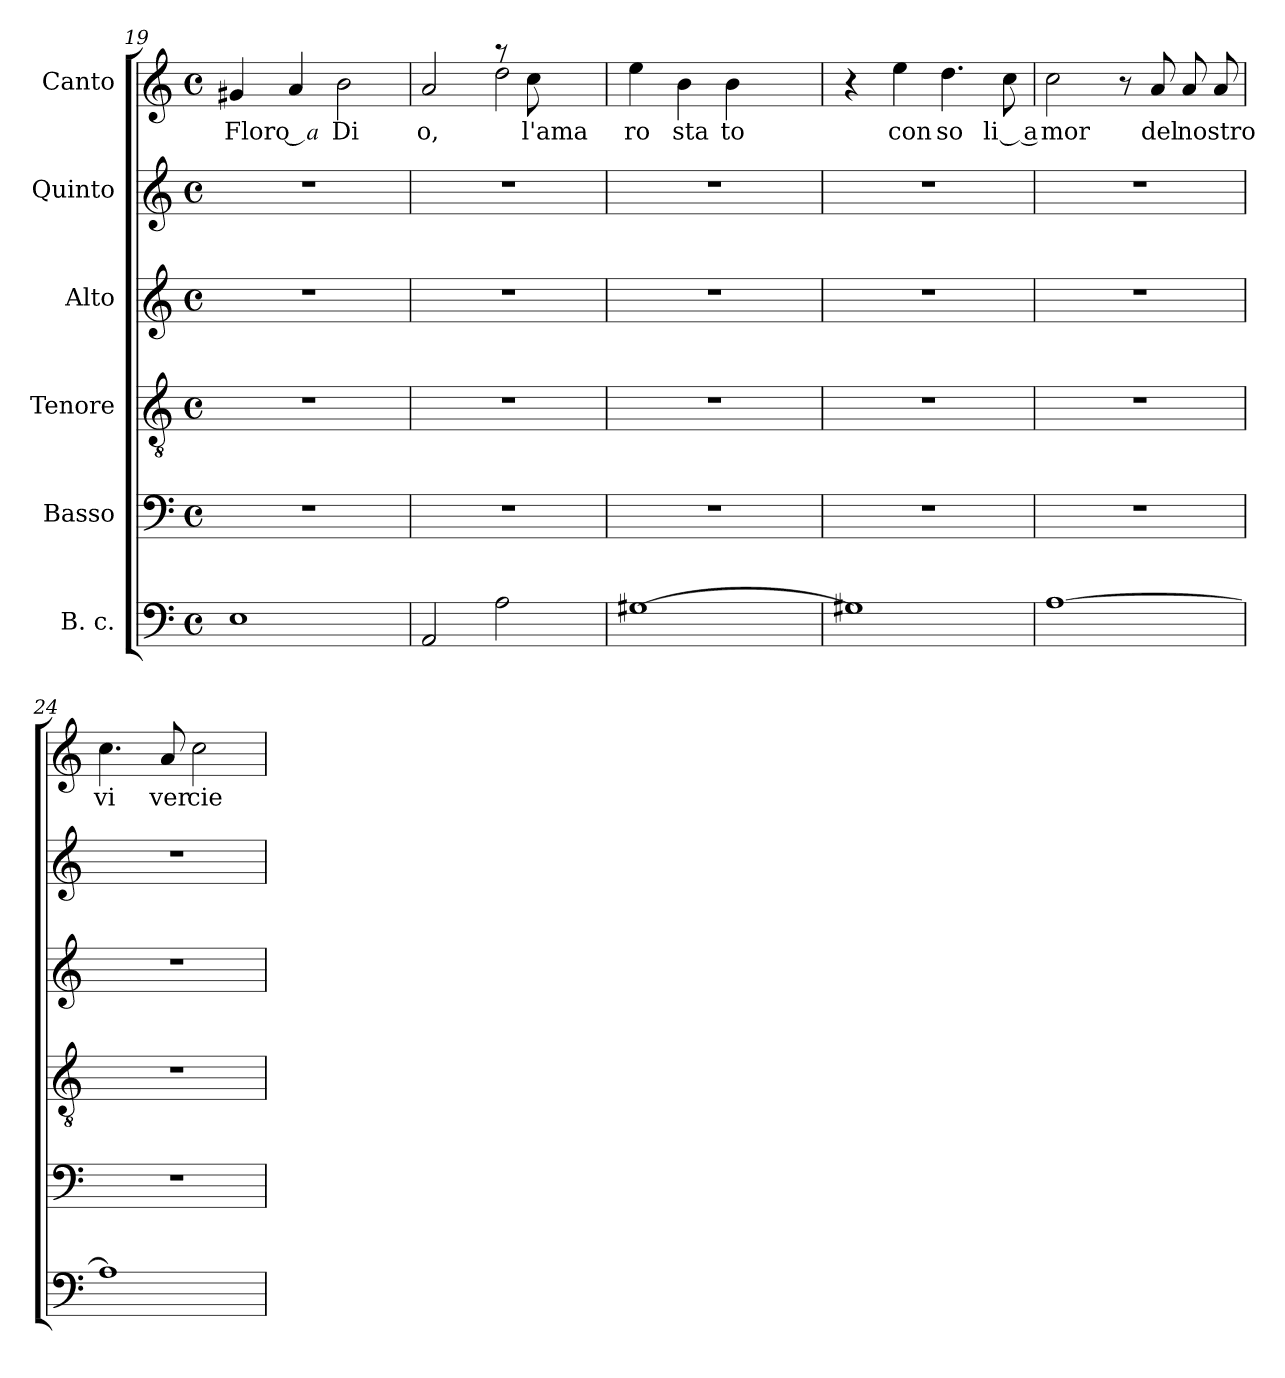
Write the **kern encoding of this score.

**kern	**kern	**kern	**kern	**kern	**kern	**text
*part6	*part5	*part4	*part3	*part2	*part1	*part1
*staff6	*staff5	*staff4	*staff3	*staff2	*staff1	*staff1
*I"B. c.	*I"Basso	*I"Tenore	*I"Alto	*I"Quinto	*I"Canto	*
*clefF4	*clefF4	*clefGv2	*clefG2	*clefG2	*clefG2	*
*k[]	*k[]	*k[]	*k[]	*k[]	*k[]	*
*C:	*C:	*C:	*C:	*C:	*C:	*
*M4/4	*M4/4	*M4/4	*M4/4	*M4/4	*M4/4	*
*met(c)	*met(c)	*met(c)	*met(c)	*met(c)	*met(c)	*
=19	=19	=19	=19	=19	=19	=19
!	!	!	!	!	!	!LO:LY:b
1E	1r	1r	1r	1r	4g#X/	Floro
!	!	!	!	!	!	!LO:LY:b
.	.	.	.	.	4a/	‿a
!	!	!	!	!	!	!LO:LY:b
.	.	.	.	.	2b\	Di
=20	=20	=20	=20	=20	=20	=20
!	!	!	!	!	!	!LO:LY:b
*	*	*	*	*	*^	*
2AA/	1r	1r	1r	1r	2a/	2ryy	o,
2A\	.	.	.	.	8raa	2dd\	.
!	!	!	!	!	!	!	!LO:LY:b
.	.	.	.	.	8cc\	.	l'ama
.	.	.	.	.	4ryy	.	.
*	*	*	*	*	*v	*v	*
=21	=21	=21	=21	=21	=21	=21
!	!	!	!	!	!	!LO:LY:b
[>1G#X	1r	1r	1r	1r	4ee\	ro
!	!	!	!	!	!	!LO:LY:b
.	.	.	.	.	4b\	sta
!	!	!	!	!	!	!LO:LY:b
.	.	.	.	.	4b\	to
.	.	.	.	.	4ryy	.
!!LO:PB:g=z
=22	=22	=22	=22	=22	=22	=22
1G#X]	1r	1r	1r	1r	4r	.
!	!	!	!	!	!	!LO:LY:b
.	.	.	.	.	4ee\	con
!	!	!	!	!	!	!LO:LY:b
.	.	.	.	.	4.dd\	so
!	!	!	!	!	!	!LO:LY:b:rj
.	.	.	.	.	8cc\	li‿ a
=23	=23	=23	=23	=23	=23	=23
!	!	!	!	!	!	!LO:LY:b
[>1A	1r	1r	1r	1r	2cc\	mor
.	.	.	.	.	8r	.
!	!	!	!	!	!	!LO:LY:b
.	.	.	.	.	8a/	del
!	!	!	!	!	!	!LO:LY:b
.	.	.	.	.	8a/	nostro
.	.	.	.	.	8a/	.
=24	=24	=24	=24	=24	=24	=24
!	!	!	!	!	!	!LO:LY:b
1A]	1r	1r	1r	1r	4.cc\	vi
!	!	!	!	!	!	!LO:LY:b
.	.	.	.	.	8a/	ver
!	!	!	!	!	!	!LO:LY:b
.	.	.	.	.	2cc\	cie
=	=	=	=	=	=	=
*-	*-	*-	*-	*-	*-	*-
